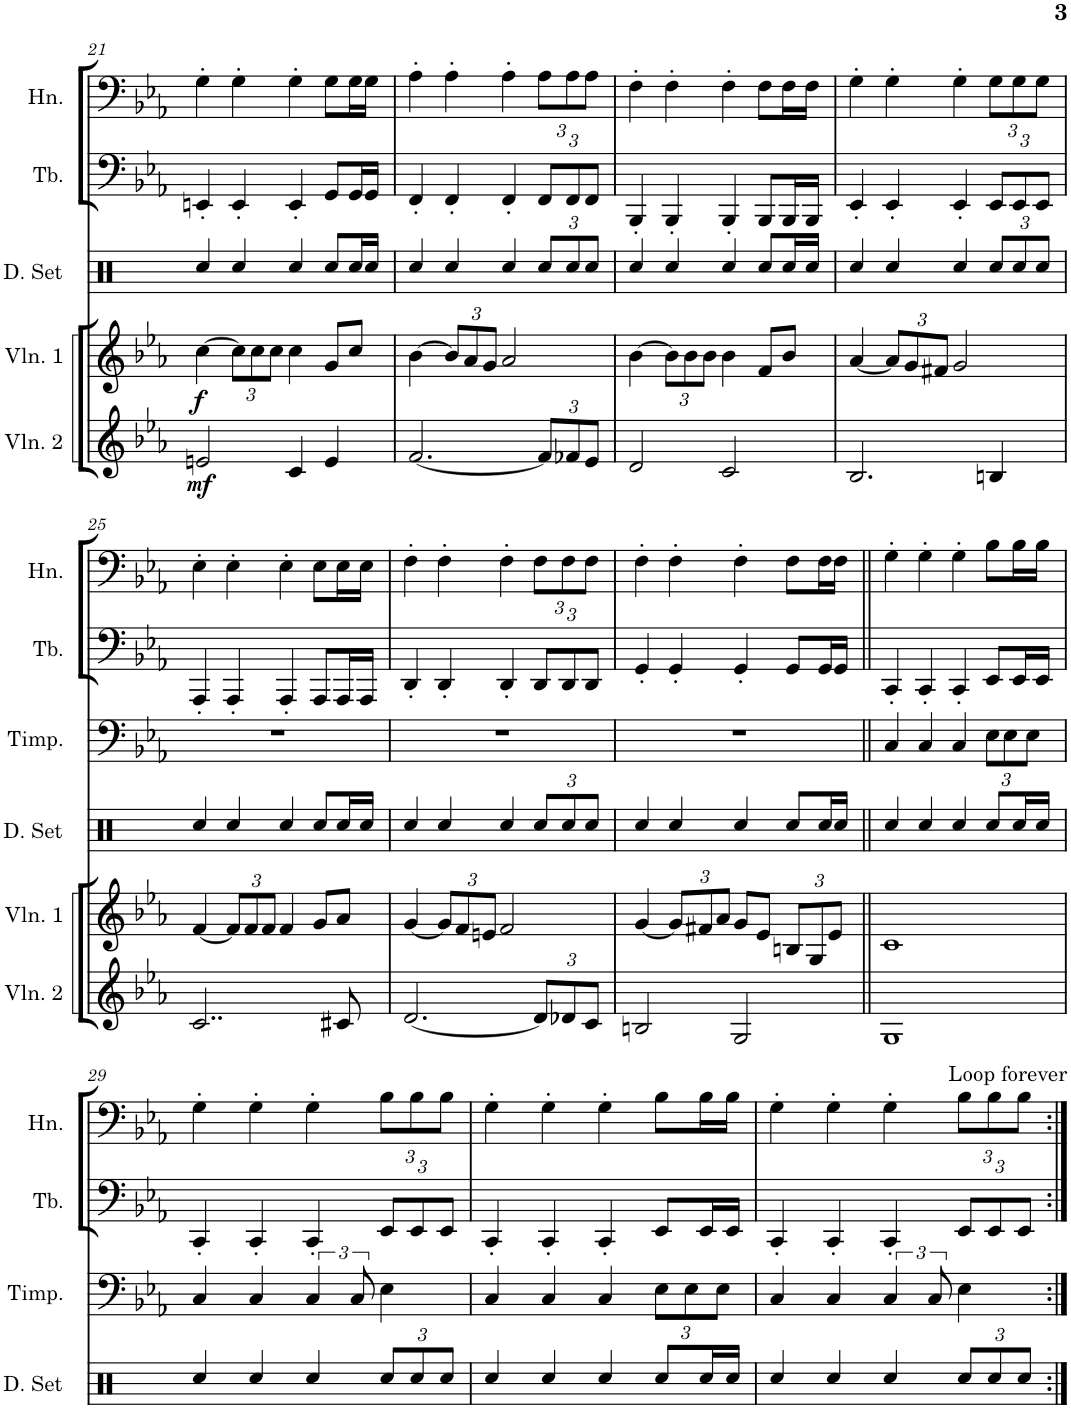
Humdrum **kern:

**kern	**dynam	**kern	**dynam	**kern	**kern	**kern	**kern
*part6	*part6	*part5	*part5	*part4	*part3	*part2	*part1
*staff6	*staff6	*staff5	*staff5	*staff4	*staff3	*staff2	*staff1
*I"Violin 2	*	*I"Violin 1	*	*I"Drumset	*I"Timpani	*I"Tuba	*I"Horn
*I'Vln. 2	*	*I'Vln. 1	*	*I'D. Set	*I'Timp.	*I'Tb.	*I'Hn.
!!LO:PB:g=z
*clefG2	*	*clefG2	*	*clefX	*clefF4	*clefF4	*clefF4
*	*	*	*	*	*	*	*Trd4c7
*k[b-e-a-]	*	*k[b-e-a-]	*	*k[]	*k[b-e-a-]	*k[b-e-a-]	*k[b-e-a-]
*M4/4	*	*M4/4	*	*M4/4	*M4/4	*M4/4	*M4/4
*met(c)	*	*met(c)	*	*met(c)	*met(c)	*met(c)	*met(c)
=21	=21	=21	=21	=21	=21	=21	=21
!	!LO:DY:b	!	!LO:DY:b	!	!	!	!
2en/	mf	[4cc\	f	4Rcc/	1r	4EEn'/	4G'\
*	*	*Xbrackettup	*	*	*	*	*
.	.	12cc\L]	.	4Rcc/	.	4EE'/	4G'\
.	.	12cc\	.	.	.	.	.
.	.	12cc\J	.	.	.	.	.
4c/	.	4cc\	.	4Rcc/	.	4EE'/	4G'\
4e/	.	8g/L	.	8Rcc/L	.	8GG/L	8G\L
.	.	8cc/J	.	16Rcc/L	.	16GG/L	16G\L
.	.	.	.	16Rcc/JJ	.	16GG/JJ	16G\JJ
=22	=22	=22	=22	=22	=22	=22	=22
[2.f/	.	[4b-\	.	4Rcc/	1r	4FF'/	4A-'\
.	.	12b-/L]	.	4Rcc/	.	4FF'/	4A-'\
.	.	12a-/	.	.	.	.	.
.	.	12g/J	.	.	.	.	.
.	.	2a-/	.	4Rcc/	.	4FF'/	4A-'\
*Xbrackettup	*	*	*	*Xbrackettup	*	*Xbrackettup	*Xbrackettup
12f/L]	.	.	.	12Rcc/L	.	12FF/L	12A-\L
12f-X/	.	.	.	12Rcc/	.	12FF/	12A-\
12e-/J	.	.	.	12Rcc/J	.	12FF/J	12A-\J
=23	=23	=23	=23	=23	=23	=23	=23
2d/	.	[4b-\	.	4Rcc/	1r	4BBB-'/	4F'\
.	.	12b-\L]	.	4Rcc/	.	4BBB-'/	4F'\
.	.	12b-\	.	.	.	.	.
.	.	12b-\J	.	.	.	.	.
2c/	.	4b-\	.	4Rcc/	.	4BBB-'/	4F'\
.	.	8f/L	.	8Rcc/L	.	8BBB-/L	8F\L
.	.	8b-/J	.	16Rcc/L	.	16BBB-/L	16F\L
.	.	.	.	16Rcc/JJ	.	16BBB-/JJ	16F\JJ
=24	=24	=24	=24	=24	=24	=24	=24
2.B-/	.	[4a-/	.	4Rcc/	1r	4EE-'/	4G'\
.	.	12a-/L]	.	4Rcc/	.	4EE-'/	4G'\
.	.	12g/	.	.	.	.	.
.	.	12f#X/J	.	.	.	.	.
.	.	2g/	.	4Rcc/	.	4EE-'/	4G'\
4Bn/	.	.	.	12Rcc/L	.	12EE-/L	12G\L
.	.	.	.	12Rcc/	.	12EE-/	12G\
.	.	.	.	12Rcc/J	.	12EE-/J	12G\J
!!LO:LB:g=z
=25	=25	=25	=25	=25	=25	=25	=25
2..c/	.	[4f/	.	4Rcc/	1r	4AAA-'/	4E-'\
.	.	12f/L]	.	4Rcc/	.	4AAA-'/	4E-'\
.	.	12f/	.	.	.	.	.
.	.	12f/J	.	.	.	.	.
.	.	4f/	.	4Rcc/	.	4AAA-'/	4E-'\
.	.	8g/L	.	8Rcc/L	.	8AAA-/L	8E-\L
8c#X/	.	8a-/J	.	16Rcc/L	.	16AAA-/L	16E-\L
.	.	.	.	16Rcc/JJ	.	16AAA-/JJ	16E-\JJ
=26	=26	=26	=26	=26	=26	=26	=26
[2.d/	.	[4g/	.	4Rcc/	1r	4DD'/	4F'\
.	.	12g/L]	.	4Rcc/	.	4DD'/	4F'\
.	.	12f/	.	.	.	.	.
.	.	12en/J	.	.	.	.	.
.	.	2f/	.	4Rcc/	.	4DD'/	4F'\
12d/L]	.	.	.	12Rcc/L	.	12DD/L	12F\L
12d-X/	.	.	.	12Rcc/	.	12DD/	12F\
12c/J	.	.	.	12Rcc/J	.	12DD/J	12F\J
=27	=27	=27	=27	=27	=27	=27	=27
2Bn/	.	[4g/	.	4Rcc/	1r	4GG'/	4F'\
.	.	12g/L]	.	4Rcc/	.	4GG'/	4F'\
.	.	12f#X/	.	.	.	.	.
.	.	12a-/J	.	.	.	.	.
2G/	.	8g/L	.	4Rcc/	.	4GG'/	4F'\
.	.	8e-/J	.	.	.	.	.
.	.	12Bn/L	.	8Rcc/L	.	8GG/L	8F\L
.	.	12G/	.	.	.	.	.
.	.	.	.	16Rcc/L	.	16GG/L	16F\L
.	.	12e-/J	.	.	.	.	.
.	.	.	.	16Rcc/JJ	.	16GG/JJ	16F\JJ
=28||	=28||	=28||	=28||	=28||	=28||	=28||	=28||
1G	.	1c	.	4Rcc/	4C/	4CC'/	4G'\
.	.	.	.	4Rcc/	4C/	4CC'/	4G'\
.	.	.	.	4Rcc/	4C/	4CC'/	4G'\
*	*	*	*	*	*Xbrackettup	*	*
.	.	.	.	8Rcc/L	12E-\L	8EE-/L	8B-\L
.	.	.	.	.	12E-\	.	.
.	.	.	.	16Rcc/L	.	16EE-/L	16B-\L
.	.	.	.	.	12E-\J	.	.
.	.	.	.	16Rcc/JJ	.	16EE-/JJ	16B-\JJ
!!LO:LB:g=z
=29	=29	=29	=29	=29	=29	=29	=29
1r	.	1r	.	4Rcc/	4C/	4CC'/	4G'\
.	.	.	.	4Rcc/	4C/	4CC'/	4G'\
*	*	*	*	*	*brackettup	*	*
.	.	.	.	4Rcc/	6C/	4CC'/	4G'\
.	.	.	.	.	12C/	.	.
.	.	.	.	12Rcc/L	4E-\	12EE-/L	12B-\L
.	.	.	.	12Rcc/	.	12EE-/	12B-\
.	.	.	.	12Rcc/J	.	12EE-/J	12B-\J
=30	=30	=30	=30	=30	=30	=30	=30
1r	.	1r	.	4Rcc/	4C/	4CC'/	4G'\
.	.	.	.	4Rcc/	4C/	4CC'/	4G'\
.	.	.	.	4Rcc/	4C/	4CC'/	4G'\
*	*	*	*	*	*Xbrackettup	*	*
.	.	.	.	8Rcc/L	12E-\L	8EE-/L	8B-\L
.	.	.	.	.	12E-\	.	.
.	.	.	.	16Rcc/L	.	16EE-/L	16B-\L
.	.	.	.	.	12E-\J	.	.
.	.	.	.	16Rcc/JJ	.	16EE-/JJ	16B-\JJ
=31	=31	=31	=31	=31	=31	=31	=31
1r	.	1r	.	4Rcc/	4C/	4CC'/	4G'\
.	.	.	.	4Rcc/	4C/	4CC'/	4G'\
*	*	*	*	*	*brackettup	*	*
.	.	.	.	4Rcc/	6C/	4CC'/	4G'\
.	.	.	.	.	12C/	.	.
!	!	!	!	!	!	!	!LO:TX:a:t=Loop forever
.	.	.	.	12Rcc/L	4E-\	12EE-/L	12B-\L
.	.	.	.	12Rcc/	.	12EE-/	12B-\
.	.	.	.	12Rcc/J	.	12EE-/J	12B-\J
=:|!	=:|!	=:|!	=:|!	=:|!	=:|!	=:|!	=:|!
*-	*-	*-	*-	*-	*-	*-	*-
